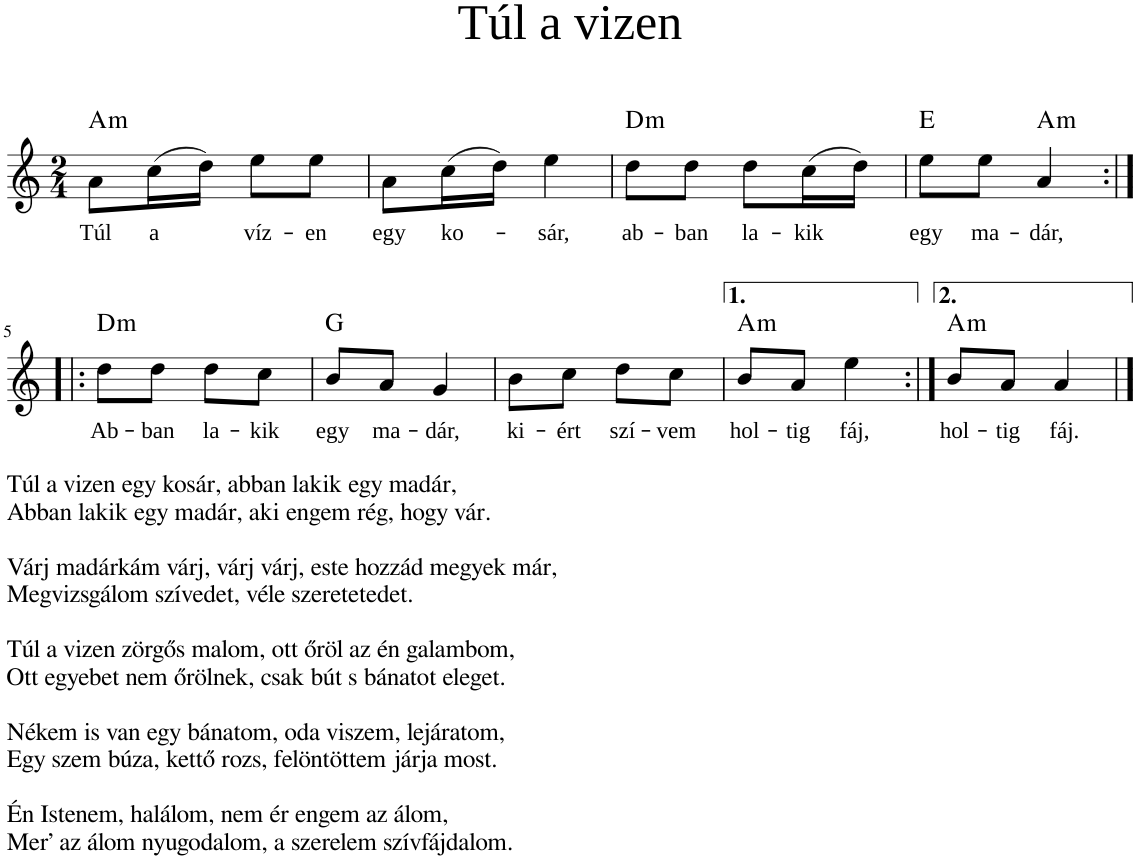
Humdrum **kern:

**kern	**text	**harte
*part1	*part1	*part1
*staff1	*staff1	*
*I"Piano	*	*
*I'Pno	*	*
*clefG2	*	*
*k[]	*	*
*M2/4	*	*
=1	=1	=1
!	!LO:LY:b	!LO:H:kt=m
8a\L	Túl	A:min
!	!LO:LY:b	!
(16cc\L	a	.
16dd\JJ)	.	.
!	!LO:LY:b	!
8ee\L	víz-	.
!	!LO:LY:b	!
8ee\J	-en	.
=2	=2	=2
!	!LO:LY:b	!
8a\L	egy	.
!	!LO:LY:b	!
(16cc\L	ko-	.
16dd\JJ)	.	.
!	!LO:LY:b	!
4ee\	-sár,	.
=3	=3	=3
!	!LO:LY:b	!LO:H:kt=m
8dd\L	ab-	D:min
!	!LO:LY:b	!
8dd\J	-ban	.
!	!LO:LY:b	!
8dd\L	la-	.
!	!LO:LY:b	!
(16cc\L	-kik	.
16dd\JJ)	.	.
=4	=4	=4
!	!LO:LY:b	!
8ee\L	egy	E:maj
!	!LO:LY:b	!
8ee\J	ma-	.
!	!LO:LY:b	!LO:H:kt=m
4a/	-dár,	A:min
!!LO:LB:g=z
=5:|!|:	=5:|!|:	=5:|!|:
!LO:TX:b:t=Túl a vizen egy kosár, abban lakik egy madár,	!	!
!LO:TX:b:t=Abban lakik egy madár, aki engem rég, hogy vár.	!	!
!LO:TX:b:t=Várj madárkám várj, várj várj, este hozzád megyek már,	!	!
!LO:TX:b:t=Megvizsgálom szívedet, véle szeretetedet.	!	!
!LO:TX:b:t=Túl a vizen zörgős malom, ott őröl az én galambom,	!	!
!LO:TX:b:t=Ott egyebet nem őrölnek, csak bút s bánatot eleget.	!	!
!LO:TX:b:t=Nékem is van egy bánatom, oda viszem, lejáratom,	!	!
!LO:TX:b:t=Egy szem búza, kettő rozs, felöntöttem járja most.	!	!
!LO:TX:b:t=Én Istenem, halálom, nem ér engem az álom,	!	!
!LO:TX:b:t=Mer’ az álom nyugodalom, a szerelem szívfájdalom.	!	!
!	!LO:LY:b	!LO:H:kt=m
8dd\L	Ab-	D:min
!	!LO:LY:b	!
8dd\J	-ban	.
!	!LO:LY:b	!
8dd\L	la-	.
!	!LO:LY:b	!
8cc\J	-kik	.
=6	=6	=6
!	!LO:LY:b	!
8b/L	egy	G:maj
!	!LO:LY:b	!
8a/J	ma-	.
!	!LO:LY:b	!
4g/	-dár,	.
=7	=7	=7
!	!LO:LY:b	!
8b\L	ki-	.
!	!LO:LY:b	!
8cc\J	-ért	.
!	!LO:LY:b	!
8dd\L	szí-	.
!	!LO:LY:b	!
8cc\J	-vem	.
=8	=8	=8
!	!LO:LY:b	!LO:H:kt=m
8b/L	hol-	A:min
!	!LO:LY:b	!
8a/J	-tig	.
!	!LO:LY:b	!
4ee\	fáj,	.
=9:|!	=9:|!	=9:|!
!	!LO:LY:b	!LO:H:kt=m
8b/L	hol-	A:min
!	!LO:LY:b	!
8a/J	-tig	.
!	!LO:LY:b	!
4a/	fáj.	.
==	==	==
*-	*-	*-
